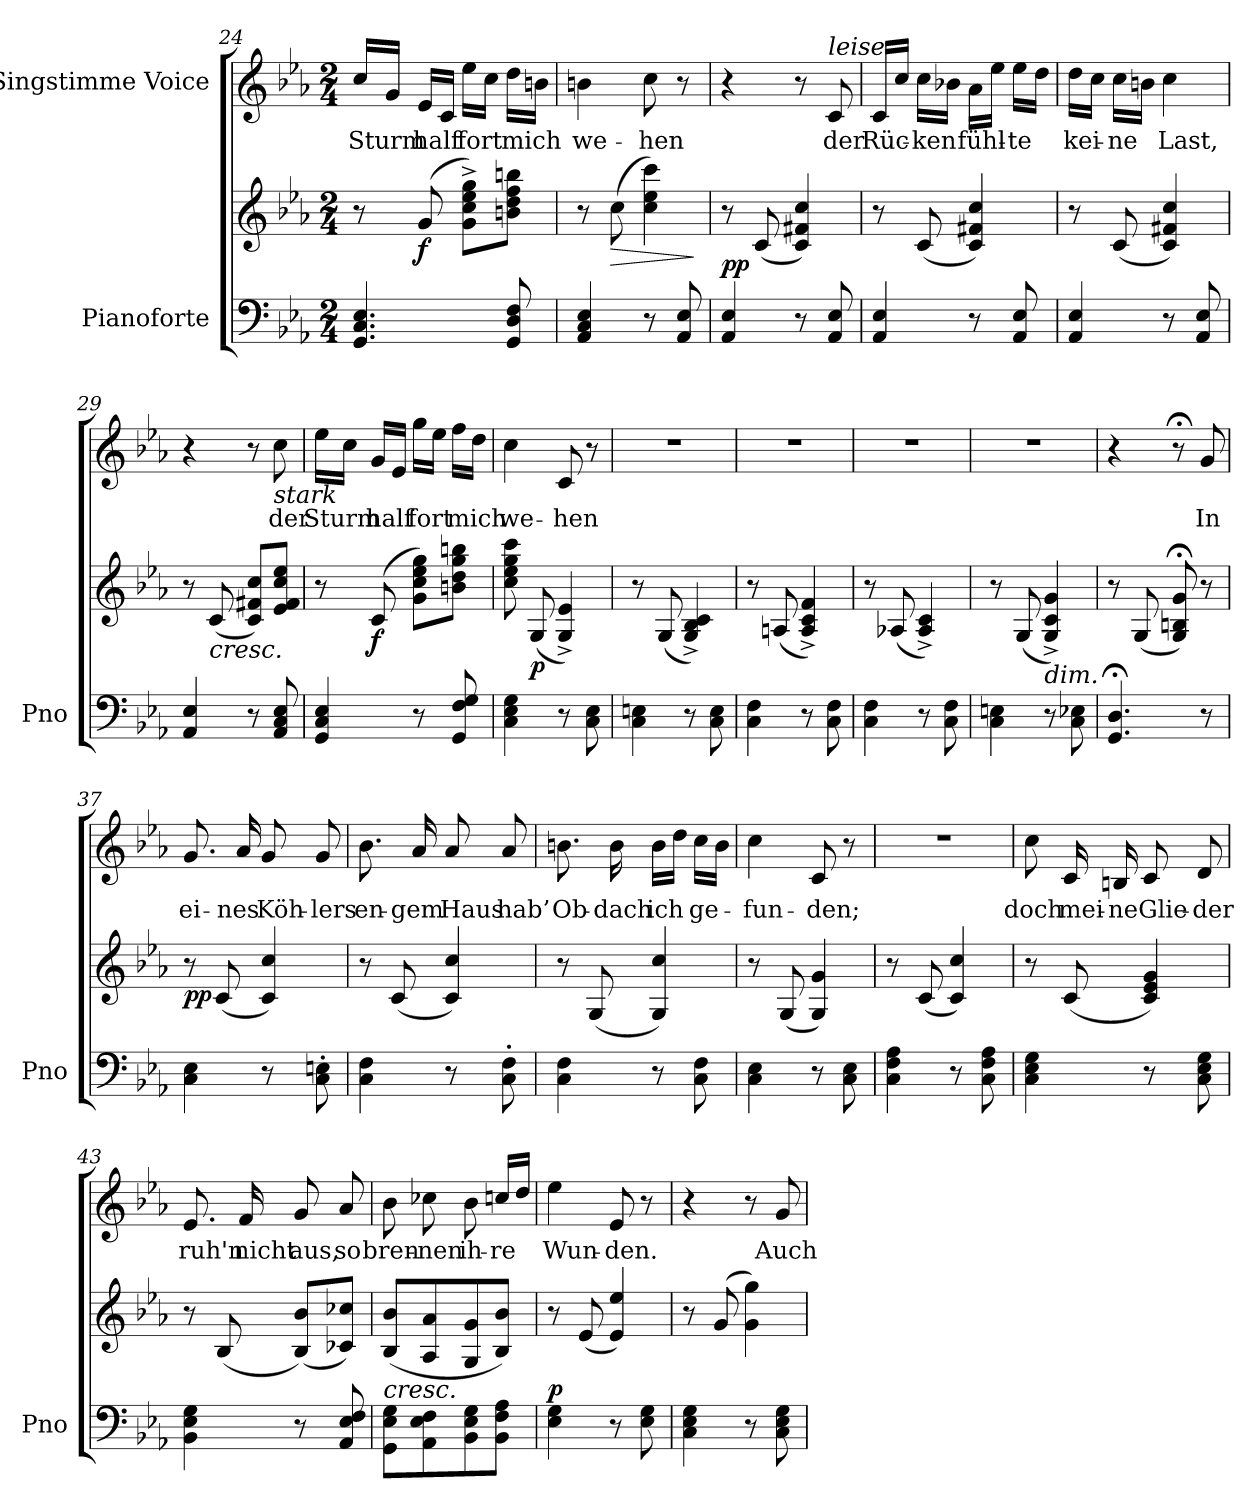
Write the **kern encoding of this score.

**kern	**kern	**dynam	**kern	**text
*part2	*part2	*part2	*part1	*part1
*staff3	*staff2	*staff2/3	*staff1	*staff1
*I"Pianoforte	*	*	*I"Singstimme Voice	*
*I'Pno	*	*	*	*
*clefF4	*clefG2	*	*clefG2	*
*k[b-e-a-]	*k[b-e-a-]	*	*k[b-e-a-]	*
*M2/4	*M2/4	*	*M2/4	*
=24	=24	=24	=24	=24
!	!	!	!	!LO:LY:b
4.GG/ 4.C/ 4.E-/	8r	.	16cc/LL	-Sturm
.	.	.	16g/JJ	.
!	!	!LO:DY:b	!	!LO:LY:b
.	(<8g/	f	16e-/LL	half
.	.	.	16c/JJ	.
!	!	!	!	!LO:LY:b
.	8g\^ 8cc\^ 8ee-\^ 8gg\^L)	.	16ee-\LL	-fort
.	.	.	16cc\JJ	.
!	!	!	!	!LO:LY:b
8GG/ 8D/ 8F/	8bn\ 8dd\ 8ff\ 8bbn\J	.	16dd\LL	mich
.	.	.	16bn\JJ	.
=25	=25	=25	=25	=25
!	!	!	!	!LO:LY:b
4AA-/ 4C/ 4E-/	8r	.	4bn\	we-
!	!	!LO:HP:b	!	!
.	(8cc\	>	.	.
!	!	!	!	!LO:LY:b
8r	4cc\ 4ee-\ 4ccc\)	.	8cc\	-hen
8AA-/ 8E-/	.	.	8r	.
.	.	]	.	.
=26	=26	=26	=26	=26
!	!	!LO:DY:a=2	!	!
4AA-/ 4E-/	8r	pp	4r	.
.	(8c/	.	.	.
8r	4c/ 4f#X/ 4cc/)	.	8r	.
!	!	!	!LO:TX:a:i:t=leise	!
!	!	!	!	!LO:LY:b
8AA-/ 8E-/	.	.	8c/	der
!!LO:LB:g=z
=27	=27	=27	=27	=27
!	!	!	!	!LO:LY:b
4AA-/ 4E-/	8r	.	16c/LL	Rüc-
.	.	.	16cc/JJ	.
!	!	!	!	!LO:LY:b
.	(8c/	.	16cc\LL	-ken
.	.	.	16b-X\JJ	.
!	!	!	!	!LO:LY:b
8r	4c/ 4f#X/ 4cc/)	.	16a-\LL	fühl-
.	.	.	16ee-\JJ	.
!	!	!	!	!LO:LY:b
8AA-/ 8E-/	.	.	16ee-\LL	-te
.	.	.	16dd\JJ	.
=28	=28	=28	=28	=28
!	!	!	!	!LO:LY:b
4AA-/ 4E-/	8r	.	16dd\LL	kei-
.	.	.	16cc\JJ	.
!	!	!	!	!LO:LY:b
.	(8c/	.	16cc\LL	-ne
.	.	.	16bn\JJ	.
!	!	!	!	!LO:LY:b
8r	4c/ 4f#X/ 4cc/)	.	4cc\	Last,
8AA-/ 8E-/	.	.	.	.
=29	=29	=29	=29	=29
4AA-/ 4E-/	8r	.	4r	.
!	!LO:TX:b:i:t=cresc.	!	!	!
.	(8c/	.	.	.
8r	8c/ 8f#X/ 8cc/L)	.	8r	.
!	!	!	!LO:TX:b:i:t=stark	!
!	!	!	!	!LO:LY:b
8AA-/ 8C/ 8E-/	8e-/ 8f#/ 8cc/ 8ee-/J	.	8cc\	der
=30	=30	=30	=30	=30
!	!	!	!	!LO:LY:b
4GG/ 4C/ 4E-/	8r	.	16ee-\LL	-Sturm
.	.	.	16cc\JJ	.
!	!	!LO:DY:b	!	!LO:LY:b
.	(<8c/	f	16g/LL	half
.	.	.	16e-/JJ	.
!	!	!	!	!LO:LY:b
8r	8g\ 8cc\ 8ee-\ 8gg\L)	.	16gg\LL	-fort
.	.	.	16ee-\JJ	.
!	!	!	!	!LO:LY:b
8GG/ 8F/ 8G/	8bn\ 8dd\ 8gg\ 8bbn\J	.	16ff\LL	mich
.	.	.	16dd\JJ	.
=31	=31	=31	=31	=31
!	!	!	!	!LO:LY:b
4C\ 4E-\ 4G\	8cc\ 8ee-\ 8gg\ 8ccc\	.	4cc\	we-
!	!	!LO:DY:b	!	!
.	(8G/	p	.	.
!	!	!	!	!LO:LY:b
8r	4G/^ 4e-/^)	.	8c/	-hen
8C\ 8E-\	.	.	8r	.
=32	=32	=32	=32	=32
4C\ 4En\	8r	.	2r	.
.	(8G/	.	.	.
8r	4G/^ 4B-/^ 4c/^)	.	.	.
8C\ 8E\	.	.	.	.
=33	=33	=33	=33	=33
4C\ 4F\	8r	.	2r	.
.	(8An/	.	.	.
8r	4A/^ 4c/^ 4f/^)	.	.	.
8C\ 8F\	.	.	.	.
!!LO:PB:g=z
=34	=34	=34	=34	=34
4C\ 4F\	8r	.	2r	.
.	(8A-X/	.	.	.
8r	4A-/^ 4c/^)	.	.	.
8C\ 8F\	.	.	.	.
=35	=35	=35	=35	=35
4C\ 4En\	8r	.	2r	.
.	(8G/	.	.	.
!	!LO:TX:b:i:t=dim.	!	!	!
8r	4G/^ 4c/^ 4g/^)	.	.	.
8C\ 8E-X\	.	.	.	.
=36	=36	=36	=36	=36
4.GG/;< 4.D/;<	8r	.	4r	.
.	(8G/	.	.	.
.	8G/;< 8Bn/;< 8g/;<)	.	8r;<	.
!	!	!	!	!LO:LY:b
8r	8r	.	8g/	In
=37	=37	=37	=37	=37
!	!	!LO:DY:b	!	!LO:LY:b
4C\ 4E-\	8r	pp	8.g/	ei-
.	(8c/	.	.	.
!	!	!	!	!LO:LY:b
.	.	.	16a-/	-nes
!	!	!	!	!LO:LY:b
8r	4c/ 4cc/)	.	8g/	Köh-
!	!	!	!	!LO:LY:b
8C\' 8En\'	.	.	8g/	-lers
=38	=38	=38	=38	=38
!	!	!	!	!LO:LY:b
4C\ 4F\	8r	.	8.b-\	en-
.	(8c/	.	.	.
!	!	!	!	!LO:LY:b
.	.	.	16a-/	-gem
!	!	!	!	!LO:LY:b
8r	4c/ 4cc/)	.	8a-/	Haus
!	!	!	!	!LO:LY:b
8C\' 8F\'	.	.	8a-/	hab’
=39	=39	=39	=39	=39
!	!	!	!	!LO:LY:b
4C\ 4F\	8r	.	8.bn\	Ob-
.	(8G/	.	.	.
!	!	!	!	!LO:LY:b
.	.	.	16b\	-dach
!	!	!	!	!LO:LY:b
8r	4G/ 4cc/)	.	16b\LL	ich
.	.	.	16dd\JJ	.
!	!	!	!	!LO:LY:b
8C\ 8F\	.	.	16cc\LL	ge-
.	.	.	16b\JJ	.
=40	=40	=40	=40	=40
!	!	!	!	!LO:LY:b
4C\ 4E-\	8r	.	4cc\	-fun-
.	(8G/	.	.	.
!	!	!	!	!LO:LY:b
8r	4G/ 4g/)	.	8c/	-den;
8C\ 8E-\	.	.	8r	.
!!LO:LB:g=z
=41	=41	=41	=41	=41
4C\ 4F\ 4A-\	8r	.	2r	.
.	(8c/	.	.	.
8r	4c/ 4cc/)	.	.	.
8C\ 8F\ 8A-\	.	.	.	.
=42	=42	=42	=42	=42
!	!	!	!	!LO:LY:b
4C\ 4E-\ 4G\	8r	.	8cc\	doch
!	!	!	!	!LO:LY:b
.	(8c/	.	16c/	mei-
!	!	!	!	!LO:LY:b
.	.	.	16Bn/	-ne
!	!	!	!	!LO:LY:b
8r	4c/ 4e-/ 4g/)	.	8c/	Glie-
!	!	!	!	!LO:LY:b
8C\ 8E-\ 8G\	.	.	8d/	-der
=43	=43	=43	=43	=43
!	!	!	!	!LO:LY:b
4BB-\ 4E-\ 4G\	8r	.	8.e-/	ruh'n
.	(8B-/	.	.	.
!	!	!	!	!LO:LY:b
.	.	.	16f/	nicht
!	!	!	!	!LO:LY:b
8r	(8B-/ 8b-/L)	.	8g/	aus,
!	!	!	!	!LO:LY:b
8AA-/ 8E-/ 8F/	8c-X/ 8cc-X/J)	.	8a-/	so
=44	=44	=44	=44	=44
!	!LO:TX:b:i:t=cresc.	!	!	!
!	!	!	!	!LO:LY:b
8GG\ 8E-\ 8G\L	(8B-/ 8b-/L	.	8b-\	bren-
!	!	!	!	!LO:LY:b
8AA-\ 8E-\ 8F\	8A-/ 8a-/	.	8cc-X\	-nen
!	!	!	!	!LO:LY:b
8BB-\ 8E-\ 8G\	8G/ 8g/	.	8b-\	ih-
!	!	!	!	!LO:LY:b
8BB-\ 8F\ 8A-\J	8B-/ 8b-/J)	.	16ccn/LL	-re
.	.	.	16dd/JJ	.
=45	=45	=45	=45	=45
!	!	!LO:DY:a=2	!	!LO:LY:b
4E-\ 4G\	8r	p	4ee-\	Wun-
.	(8e-/	.	.	.
!	!	!	!	!LO:LY:b
8r	4e-/ 4ee-/)	.	8e-/	-den.
8E-\ 8G\	.	.	8r	.
=46	=46	=46	=46	=46
4C\ 4E-\ 4G\	8r	.	4r	.
.	(<8g/	.	.	.
8r	4g\ 4gg\)	.	8r	.
!	!	!	!	!LO:LY:b
8C\ 8E-\ 8G\	.	.	8g/	Auch
=	=	=	=	=
*-	*-	*-	*-	*-
